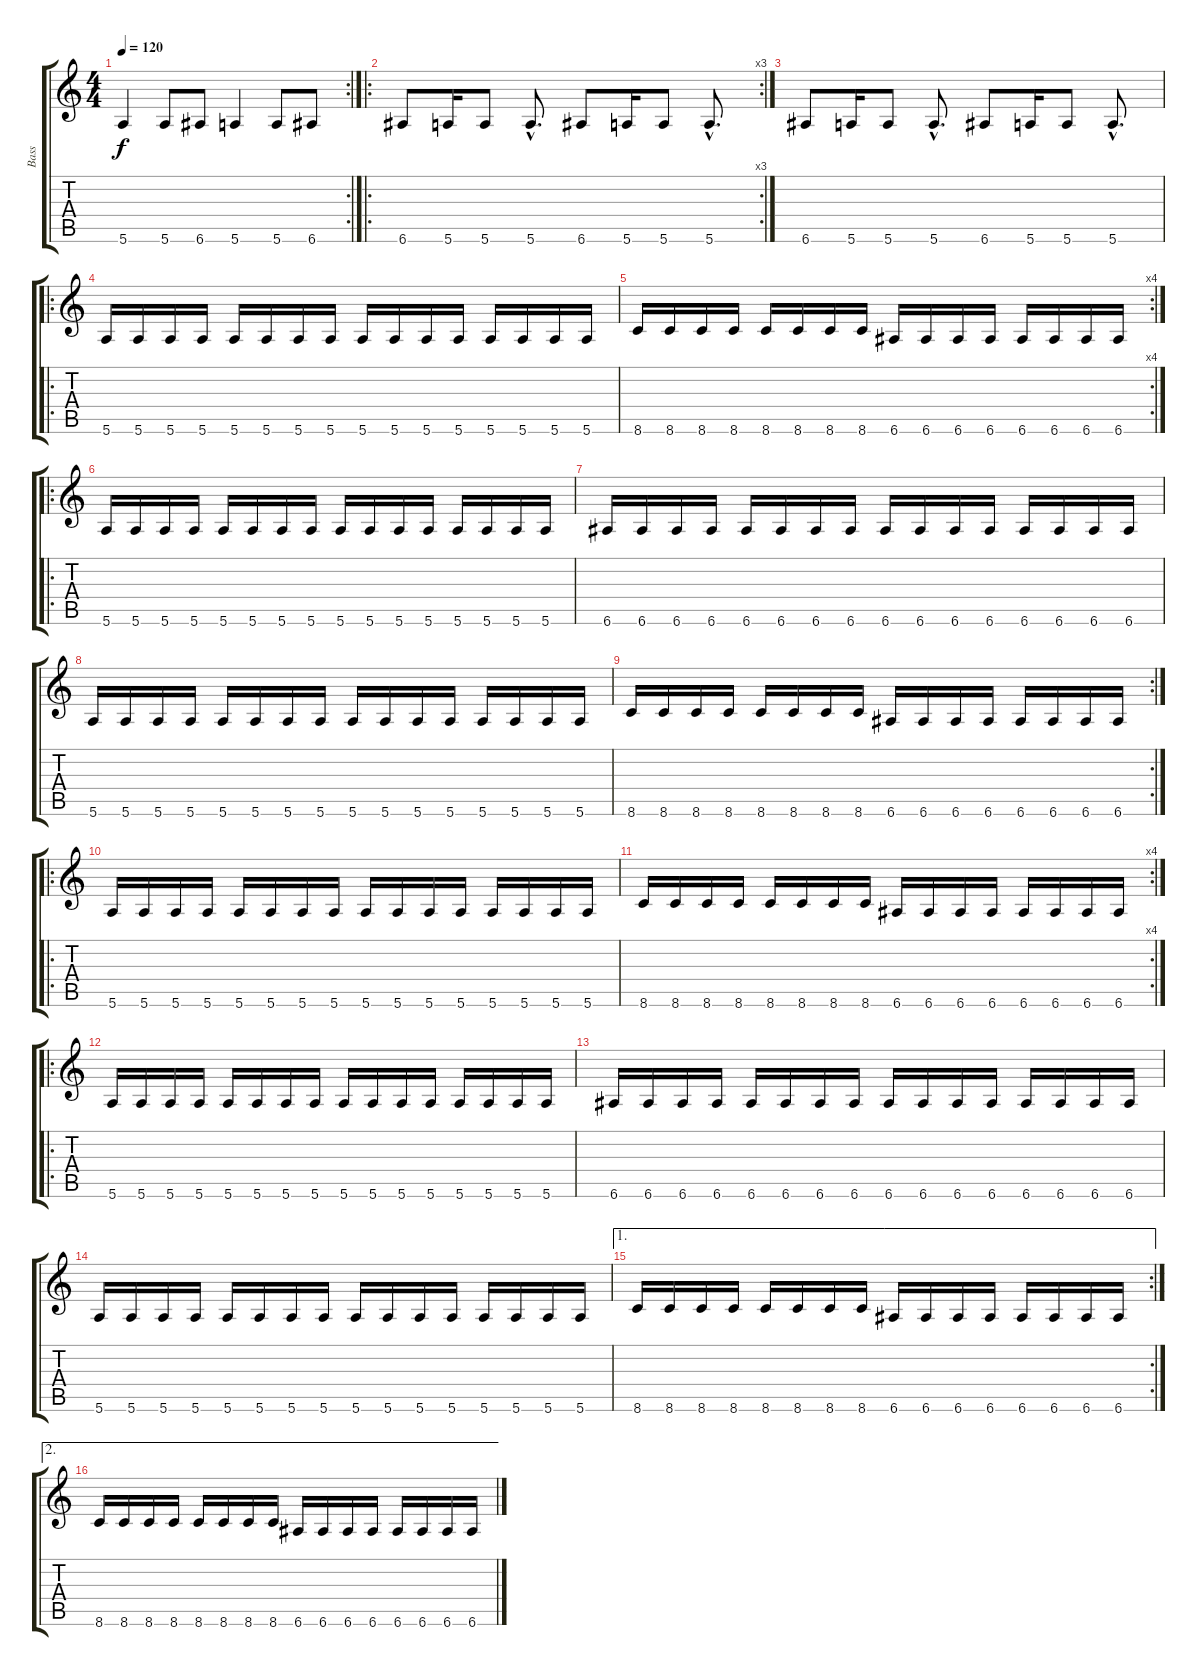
\track ("Bass" "Bass") {instrument electricbasspick}
\staff {score tabs}
\tuning (E4 B3 G3 D3 A2 E2) {hide}
\rc 2
\ts (4 4)
\tempo 120
\clef g2
\ks c
5.6.4{dy f} 5.6.8 6.6.8 5.6.4 5.6.8 6.6.8 |
\ro
\rc 3
6.6.8 5.6.16 5.6.8 5.6{hac}.8{d} 6.6.8 5.6.16 5.6.8 5.6{hac}.8{d} |
6.6.8 5.6.16 5.6.8 5.6{hac}.8{d} 6.6.8 5.6.16 5.6.8 5.6{hac}.8{d} |
\ro
5.6.16 5.6.16 5.6.16 5.6.16 5.6.16 5.6.16 5.6.16 5.6.16 5.6.16 5.6.16 5.6.16 5.6.16 5.6.16 5.6.16 5.6.16 5.6.16 |
\rc 4
8.6.16 8.6.16 8.6.16 8.6.16 8.6.16 8.6.16 8.6.16 8.6.16 6.6.16 6.6.16 6.6.16 6.6.16 6.6.16 6.6.16 6.6.16 6.6.16 |
\ro
5.6.16 5.6.16 5.6.16 5.6.16 5.6.16 5.6.16 5.6.16 5.6.16 5.6.16 5.6.16 5.6.16 5.6.16 5.6.16 5.6.16 5.6.16 5.6.16 |
6.6.16 6.6.16 6.6.16 6.6.16 6.6.16 6.6.16 6.6.16 6.6.16 6.6.16 6.6.16 6.6.16 6.6.16 6.6.16 6.6.16 6.6.16 6.6.16 |
5.6.16 5.6.16 5.6.16 5.6.16 5.6.16 5.6.16 5.6.16 5.6.16 5.6.16 5.6.16 5.6.16 5.6.16 5.6.16 5.6.16 5.6.16 5.6.16 |
\rc 2
8.6.16 8.6.16 8.6.16 8.6.16 8.6.16 8.6.16 8.6.16 8.6.16 6.6.16 6.6.16 6.6.16 6.6.16 6.6.16 6.6.16 6.6.16 6.6.16 |
\ro
5.6.16 5.6.16 5.6.16 5.6.16 5.6.16 5.6.16 5.6.16 5.6.16 5.6.16 5.6.16 5.6.16 5.6.16 5.6.16 5.6.16 5.6.16 5.6.16 |
\rc 4
8.6.16 8.6.16 8.6.16 8.6.16 8.6.16 8.6.16 8.6.16 8.6.16 6.6.16 6.6.16 6.6.16 6.6.16 6.6.16 6.6.16 6.6.16 6.6.16 |
\ro
5.6.16 5.6.16 5.6.16 5.6.16 5.6.16 5.6.16 5.6.16 5.6.16 5.6.16 5.6.16 5.6.16 5.6.16 5.6.16 5.6.16 5.6.16 5.6.16 |
6.6.16 6.6.16 6.6.16 6.6.16 6.6.16 6.6.16 6.6.16 6.6.16 6.6.16 6.6.16 6.6.16 6.6.16 6.6.16 6.6.16 6.6.16 6.6.16 |
5.6.16 5.6.16 5.6.16 5.6.16 5.6.16 5.6.16 5.6.16 5.6.16 5.6.16 5.6.16 5.6.16 5.6.16 5.6.16 5.6.16 5.6.16 5.6.16 |
\ae 1
\rc 2
8.6.16 8.6.16 8.6.16 8.6.16 8.6.16 8.6.16 8.6.16 8.6.16 6.6.16 6.6.16 6.6.16 6.6.16 6.6.16 6.6.16 6.6.16 6.6.16 |
\ae 2
8.6.16 8.6.16 8.6.16 8.6.16 8.6.16 8.6.16 8.6.16 8.6.16 6.6.16 6.6.16 6.6.16 6.6.16 6.6.16 6.6.16 6.6.16 6.6.16
